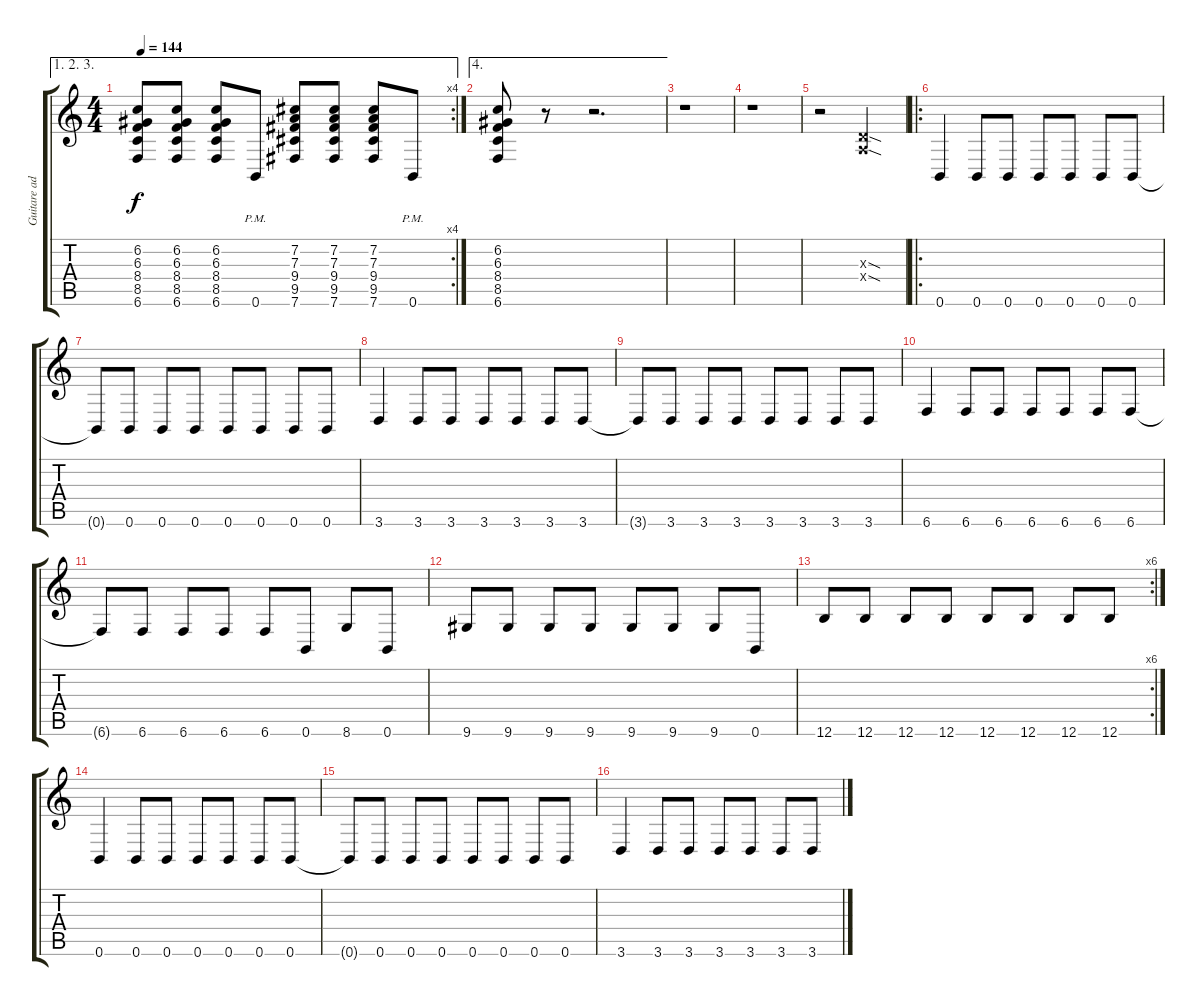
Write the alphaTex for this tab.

\track ("Guitare additionnelle" "Guitare ad") {instrument distortionguitar}
\staff {score tabs}
\tuning (B3 Gb3 D3 A2 E2 B1) {hide}
\ae (1 2 3)
\rc 4
\ts (4 4)
\tempo 144
\clef g2
\ks c
(6.2 6.3 8.4 8.5 6.6).8{dy f} (6.2 6.3 8.4 8.5 6.6).8 (6.2 6.3 8.4 8.5 6.6).8 0.6{pm}.8 (7.2 7.3 9.4 9.5 7.6).8 (7.2 7.3 9.4 9.5 7.6).8 (7.2 7.3 9.4 9.5 7.6).8 0.6{pm}.8 |
\ae 4
(6.2 6.3 8.4 8.5 6.6).8 r.8 r.2{d} |
r.1 |
r.1 |
r.2 (0.3{sod x} 0.4{sod x}).2 |
\ro
0.6.4 0.6.8 0.6.8 0.6.8 0.6.8 0.6.8 0.6.8 |
0.6{t}.8 0.6.8 0.6.8 0.6.8 0.6.8 0.6.8 0.6.8 0.6.8 |
3.6.4 3.6.8 3.6.8 3.6.8 3.6.8 3.6.8 3.6.8 |
3.6{t}.8 3.6.8 3.6.8 3.6.8 3.6.8 3.6.8 3.6.8 3.6.8 |
6.6.4 6.6.8 6.6.8 6.6.8 6.6.8 6.6.8 6.6.8 |
6.6{t}.8 6.6.8 6.6.8 6.6.8 6.6.8 0.6.8 8.6.8 0.6.8 |
9.6.8 9.6.8 9.6.8 9.6.8 9.6.8 9.6.8 9.6.8 0.6.8 |
\rc 6
12.6.8 12.6.8 12.6.8 12.6.8 12.6.8 12.6.8 12.6.8 12.6.8 |
0.6.4 0.6.8 0.6.8 0.6.8 0.6.8 0.6.8 0.6.8 |
0.6{t}.8 0.6.8 0.6.8 0.6.8 0.6.8 0.6.8 0.6.8 0.6.8 |
3.6.4 3.6.8 3.6.8 3.6.8 3.6.8 3.6.8 3.6.8
